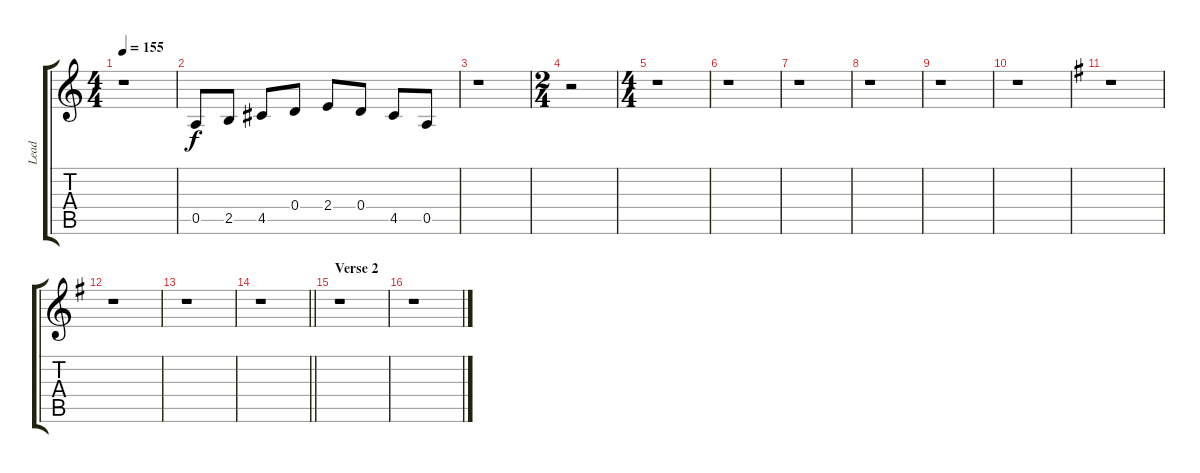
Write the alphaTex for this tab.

\track ("Lead" "Lead") {instrument overdrivenguitar}
\staff {score tabs}
\tuning (E4 B3 G3 D3 A2 E2) {hide}
\ts (4 4)
\tempo 155
\clef g2
\ks aminor
r.1{dy f} |
0.5.8 2.5.8 4.5.8 0.4.8 2.4.8 0.4.8 4.5.8 0.5.8 |
r.1 |
\ts (2 4)
r.2 |
\ts (4 4)
r.1 |
r.1 |
r.1 |
r.1 |
r.1 |
r.1 |
\ks eminor
r.1 |
r.1 |
r.1 |
\barLineRight lightlight
r.1 |
\section ("" "Verse 2")
r.1 |
r.1
